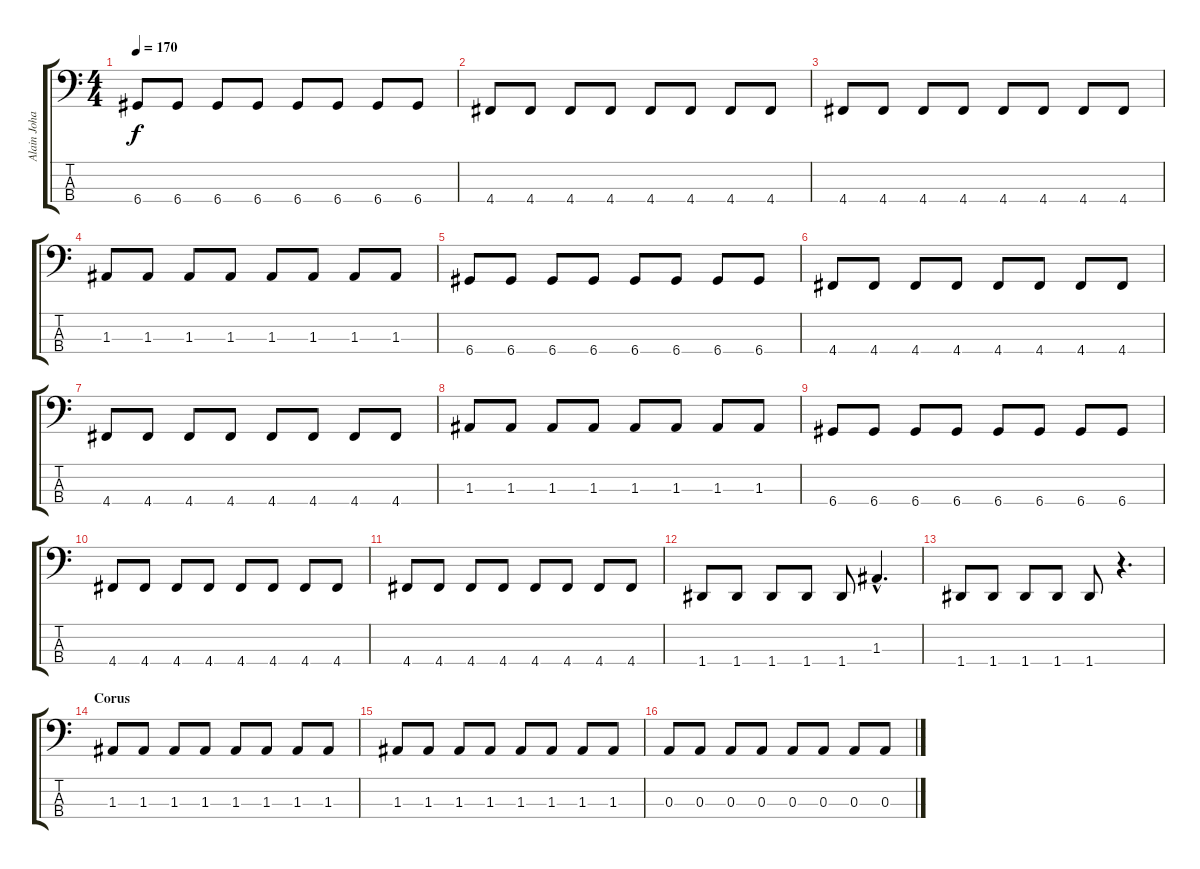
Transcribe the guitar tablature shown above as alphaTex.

\track ("Alain Johannes - bass" "Alain Joha") {instrument electricbasspick}
\staff {score tabs}
\tuning (G2 D2 A1 D1) {hide}
\ts (4 4)
\tempo 170
\clef f4
\ks c
6.4.8{dy f} 6.4.8 6.4.8 6.4.8 6.4.8 6.4.8 6.4.8 6.4.8 |
4.4.8 4.4.8 4.4.8 4.4.8 4.4.8 4.4.8 4.4.8 4.4.8 |
4.4.8 4.4.8 4.4.8 4.4.8 4.4.8 4.4.8 4.4.8 4.4.8 |
1.3.8 1.3.8 1.3.8 1.3.8 1.3.8 1.3.8 1.3.8 1.3.8 |
6.4.8 6.4.8 6.4.8 6.4.8 6.4.8 6.4.8 6.4.8 6.4.8 |
4.4.8 4.4.8 4.4.8 4.4.8 4.4.8 4.4.8 4.4.8 4.4.8 |
4.4.8 4.4.8 4.4.8 4.4.8 4.4.8 4.4.8 4.4.8 4.4.8 |
1.3.8 1.3.8 1.3.8 1.3.8 1.3.8 1.3.8 1.3.8 1.3.8 |
6.4.8 6.4.8 6.4.8 6.4.8 6.4.8 6.4.8 6.4.8 6.4.8 |
4.4.8 4.4.8 4.4.8 4.4.8 4.4.8 4.4.8 4.4.8 4.4.8 |
4.4.8 4.4.8 4.4.8 4.4.8 4.4.8 4.4.8 4.4.8 4.4.8 |
1.4.8 1.4.8 1.4.8 1.4.8 1.4.8 1.3{hac}.4{d} |
1.4.8 1.4.8 1.4.8 1.4.8 1.4.8 r.4{d} |
\section ("" "Corus")
1.3.8 1.3.8 1.3.8 1.3.8 1.3.8 1.3.8 1.3.8 1.3.8 |
1.3.8 1.3.8 1.3.8 1.3.8 1.3.8 1.3.8 1.3.8 1.3.8 |
0.3.8 0.3.8 0.3.8 0.3.8 0.3.8 0.3.8 0.3.8 0.3.8
